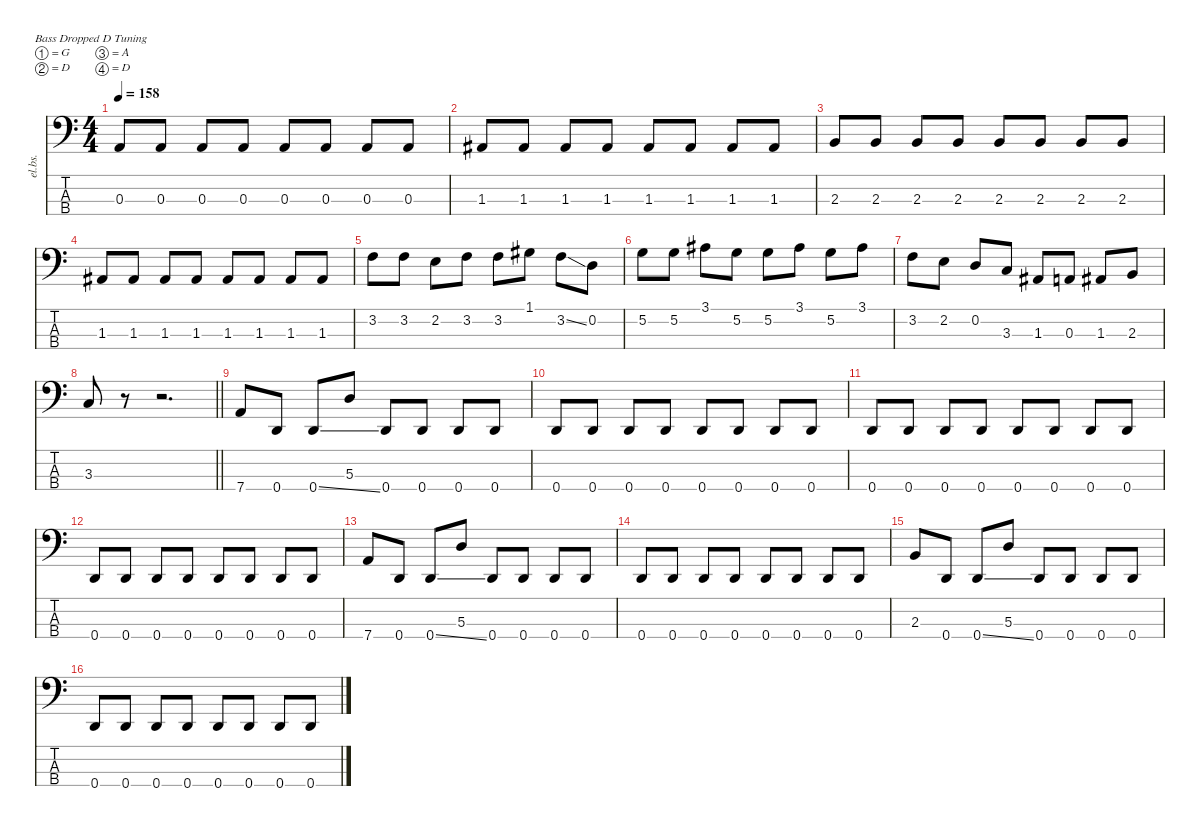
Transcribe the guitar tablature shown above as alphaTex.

\defaultSystemsLayout 4
\hideDynamics
\bracketExtendMode nobrackets
\otherSystemsTrackNameOrientation horizontal
\track ("Ellefson" "el.bs.") {instrument electricbasspick}
\staff {score tabs}
\tuning (G2 D2 A1 D1)
\ts (4 4)
\tempo 158
\clef f4
\ks c
0.3.8{dy f beam Up} 0.3.8{beam Up} 0.3.8{beam Up} 0.3.8{beam Up} 0.3.8{beam Up} 0.3.8{beam Up} 0.3.8{beam Up} 0.3.8{beam Up} |
1.3{acc #}.8{beam Up} 1.3{acc #}.8{beam Up} 1.3{acc #}.8{beam Up} 1.3{acc #}.8{beam Up} 1.3{acc #}.8{beam Up} 1.3{acc #}.8{beam Up} 1.3{acc #}.8{beam Up} 1.3{acc #}.8{beam Up} |
2.3.8{beam Up} 2.3.8{beam Up} 2.3.8{beam Up} 2.3.8{beam Up} 2.3.8{beam Up} 2.3.8{beam Up} 2.3.8{beam Up} 2.3.8{beam Up} |
1.3{acc #}.8{beam Up} 1.3{acc #}.8{beam Up} 1.3{acc #}.8{beam Up} 1.3{acc #}.8{beam Up} 1.3{acc #}.8{beam Up} 1.3{acc #}.8{beam Up} 1.3{acc #}.8{beam Up} 1.3{acc #}.8{beam Up} |
3.2.8{beam Down} 3.2.8{beam Down} 2.2.8{beam Down} 3.2.8{beam Down} 3.2.8{beam Down} 1.1{acc #}.8{beam Down} 3.2{ss}.8{beam Down} 0.2.8{beam Down} |
5.2.8{beam Down} 5.2.8{beam Down} 3.1{acc #}.8{beam Down} 5.2.8{beam Down} 5.2.8{beam Down} 3.1{acc #}.8{beam Down} 5.2.8{beam Down} 3.1{acc #}.8{beam Down} |
3.2.8{beam Down} 2.2.8{beam Down} 0.2.8{beam Up} 3.3.8{beam Up} 1.3{acc #}.8{beam Up} 0.3.8{beam Up} 1.3{acc #}.8{beam Up} 2.3.8{beam Up} |
\barLineRight lightlight
3.3.8{beam Up} r.8{beam Up} r.2{d beam Up} |
7.4.8{beam Up} 0.4.8{beam Up} 0.4{ss}.8{beam Up} 5.3.8{beam Up} 0.4.8{beam Up} 0.4.8{beam Up} 0.4.8{beam Up} 0.4.8{beam Up} |
0.4.8{beam Up} 0.4.8{beam Up} 0.4.8{beam Up} 0.4.8{beam Up} 0.4.8{beam Up} 0.4.8{beam Up} 0.4.8{beam Up} 0.4.8{beam Up} |
0.4.8{beam Up} 0.4.8{beam Up} 0.4.8{beam Up} 0.4.8{beam Up} 0.4.8{beam Up} 0.4.8{beam Up} 0.4.8{beam Up} 0.4.8{beam Up} |
0.4.8{beam Up} 0.4.8{beam Up} 0.4.8{beam Up} 0.4.8{beam Up} 0.4.8{beam Up} 0.4.8{beam Up} 0.4.8{beam Up} 0.4.8{beam Up} |
7.4.8{beam Up} 0.4.8{beam Up} 0.4{ss}.8{beam Up} 5.3.8{beam Up} 0.4.8{beam Up} 0.4.8{beam Up} 0.4.8{beam Up} 0.4.8{beam Up} |
0.4.8{beam Up} 0.4.8{beam Up} 0.4.8{beam Up} 0.4.8{beam Up} 0.4.8{beam Up} 0.4.8{beam Up} 0.4.8{beam Up} 0.4.8{beam Up} |
2.3.8{beam Up} 0.4.8{beam Up} 0.4{ss}.8{beam Up} 5.3.8{beam Up} 0.4.8{beam Up} 0.4.8{beam Up} 0.4.8{beam Up} 0.4.8{beam Up} |
0.4.8{beam Up} 0.4.8{beam Up} 0.4.8{beam Up} 0.4.8{beam Up} 0.4.8{beam Up} 0.4.8{beam Up} 0.4.8{beam Up} 0.4.8{beam Up}
